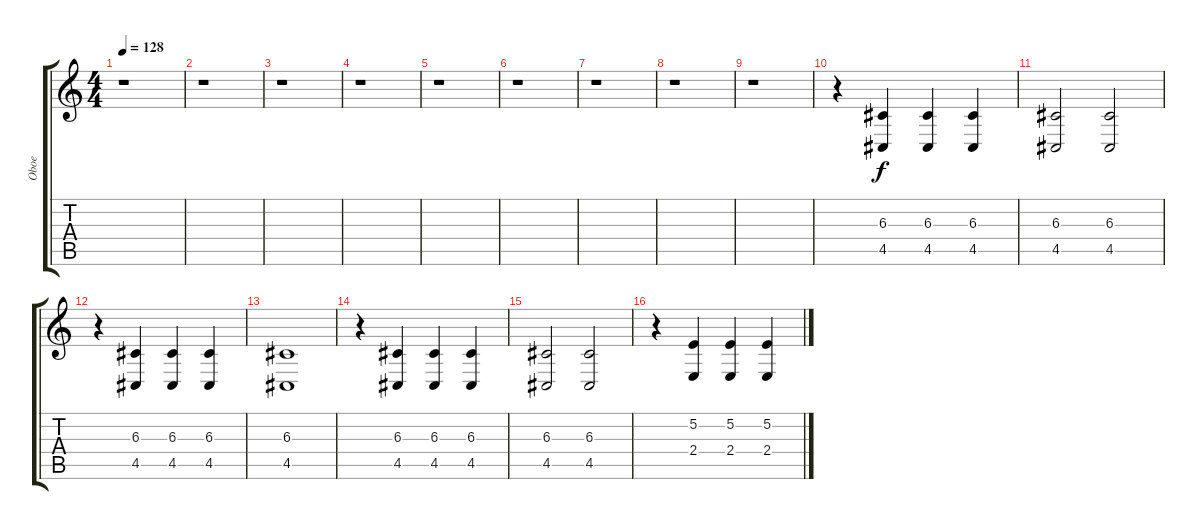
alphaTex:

\track ("Oboe" "Oboe") {instrument oboe}
\staff {score tabs}
\tuning (E4 B3 G3 D3 A2 E2) {hide}
\ts (4 4)
\tempo 128
\clef g2
\ks c
r.1{dy f} |
r.1 |
r.1 |
r.1 |
r.1 |
r.1 |
r.1 |
r.1 |
r.1 |
r.4{volume 12 balance 0 instrument choiraahs} (6.3 4.5).4 (6.3 4.5).4 (6.3 4.5).4 |
(6.3 4.5).2 (6.3 4.5).2 |
r.4 (6.3 4.5).4 (6.3 4.5).4 (6.3 4.5).4 |
(6.3 4.5).1 |
r.4 (6.3 4.5).4 (6.3 4.5).4 (6.3 4.5).4 |
(6.3 4.5).2 (6.3 4.5).2 |
r.4 (5.2 2.4).4 (5.2 2.4).4 (5.2 2.4).4
